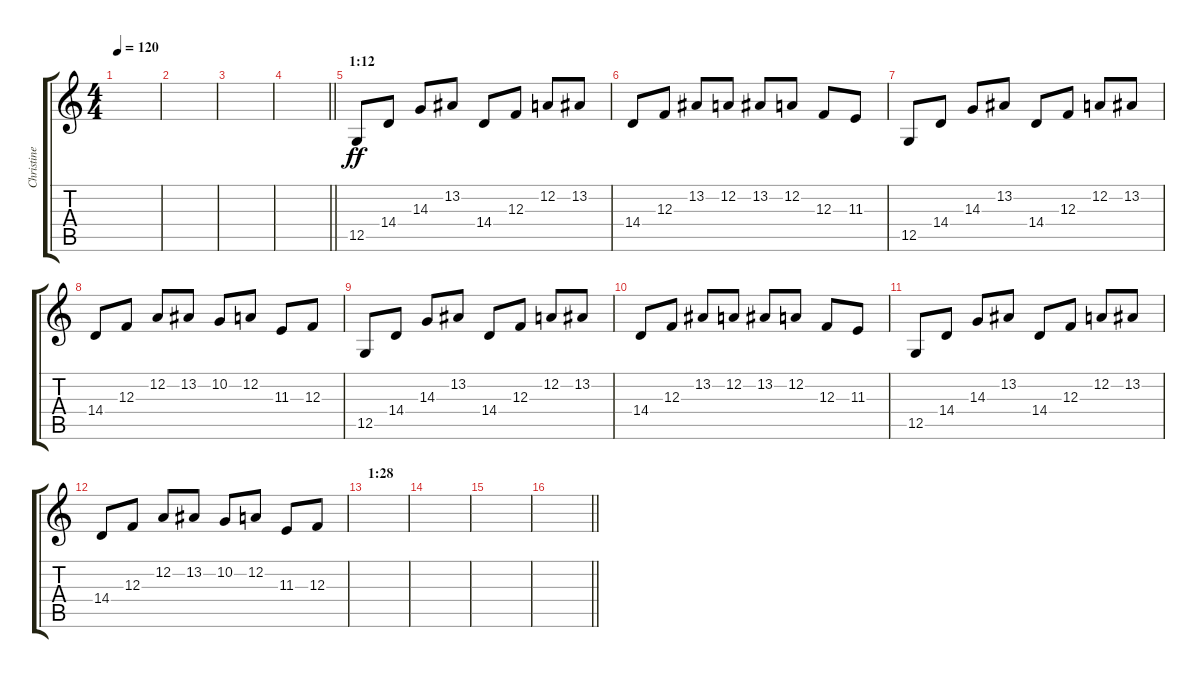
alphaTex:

\track ("Christine S." "Christine ") {instrument musicbox}
\staff {score tabs}
\tuning (D4 A3 F3 C3 G2 D2) {hide}
\ts (4 4)
\tempo 120
\clef g2
\ks c
|
|
|
\barLineRight lightlight
|
\section ("" "1:12")
12.5.8{dy ff instrument acousticgrandpiano} 14.4.8 14.3.8 13.2.8 14.4.8 12.3.8 12.2.8 13.2.8 |
14.4.8 12.3.8 13.2.8 12.2.8 13.2.8 12.2.8 12.3.8 11.3.8 |
12.5.8 14.4.8 14.3.8 13.2.8 14.4.8 12.3.8 12.2.8 13.2.8 |
14.4.8 12.3.8 12.2.8 13.2.8 10.2.8 12.2.8 11.3.8 12.3.8 |
12.5.8 14.4.8 14.3.8 13.2.8 14.4.8 12.3.8 12.2.8 13.2.8 |
14.4.8 12.3.8 13.2.8 12.2.8 13.2.8 12.2.8 12.3.8 11.3.8 |
12.5.8 14.4.8 14.3.8 13.2.8 14.4.8 12.3.8 12.2.8 13.2.8 |
14.4.8 12.3.8 12.2.8 13.2.8 10.2.8 12.2.8 11.3.8 12.3.8 |
\section ("" "1:28")
|
|
|
\barLineRight lightlight
